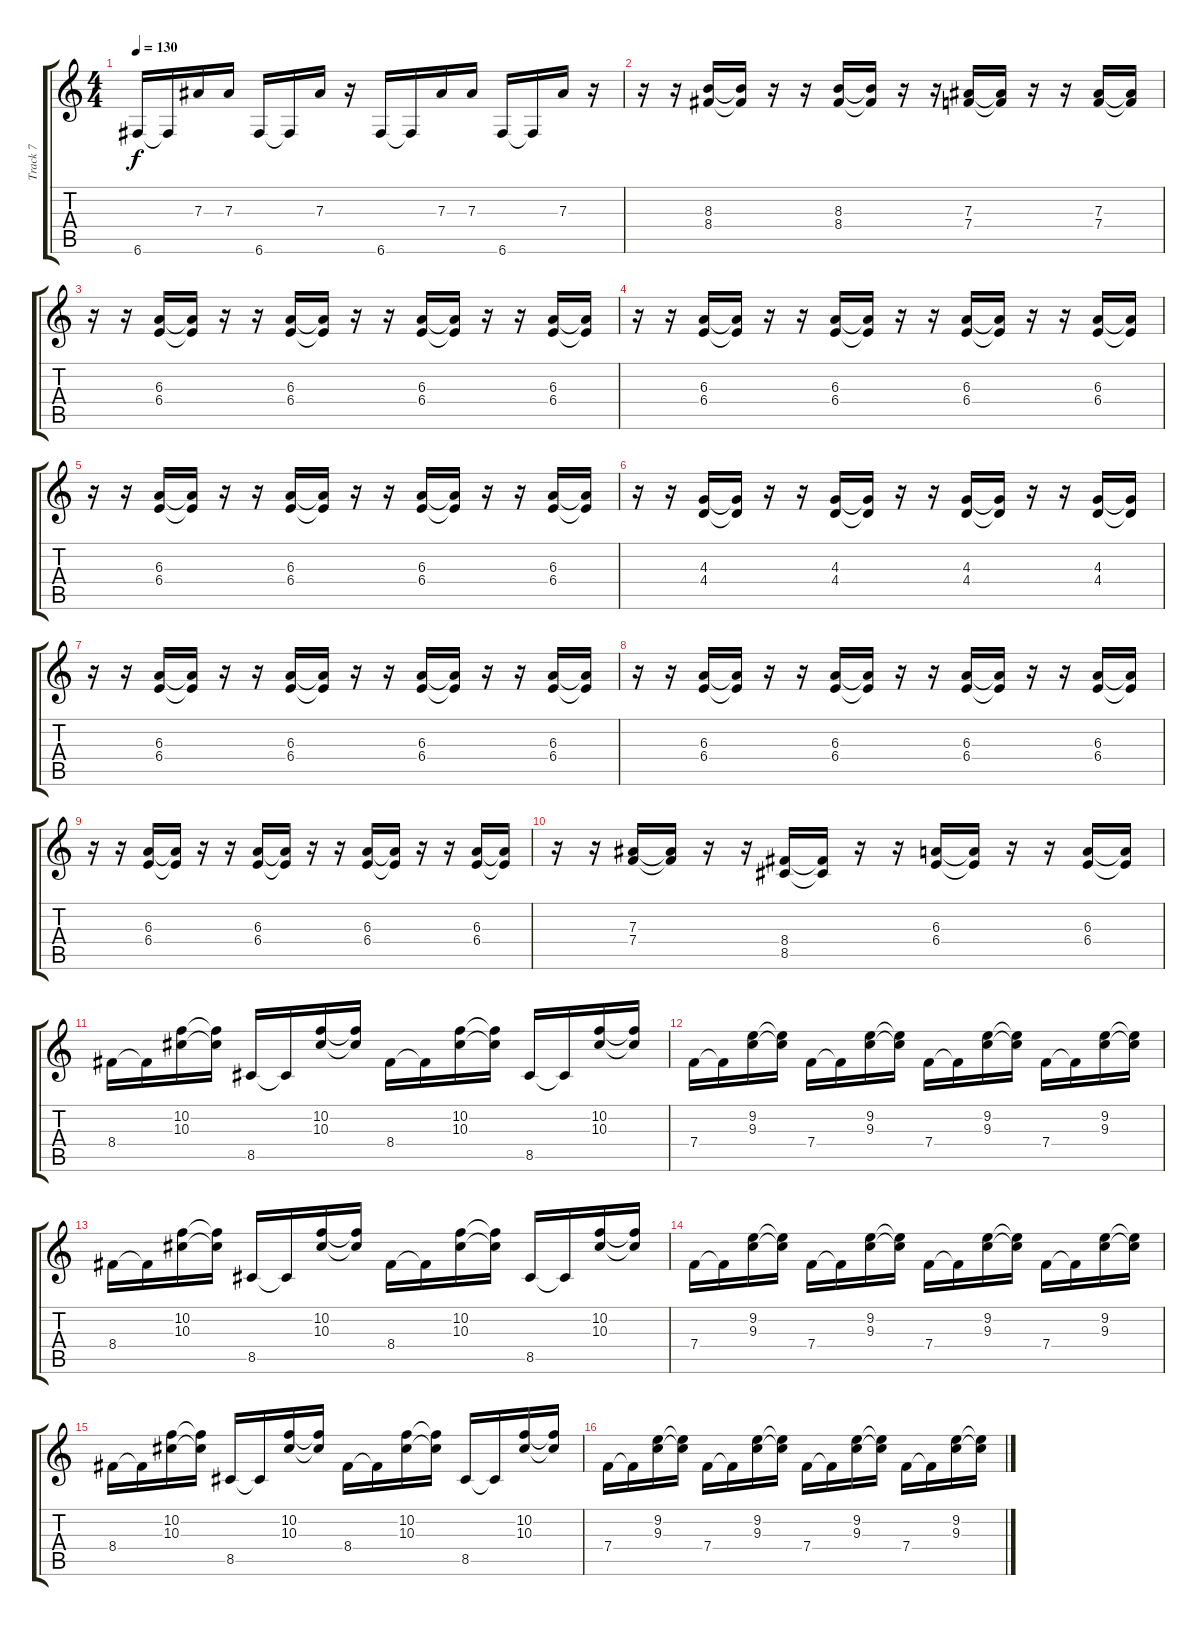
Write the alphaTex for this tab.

\track ("Track 7" "Track 7") {instrument distortionguitar}
\staff {score tabs}
\tuning (C4 G3 Eb3 Bb2 F2 C2) {hide}
\ts (4 4)
\tempo 130
\clef g2
\ks c
6.6.16{dy f} 6.6{t}.16 7.3.16 7.3.16 6.6.16 6.6{t}.16 7.3.16 r.16 6.6.16 6.6{t}.16 7.3.16 7.3.16 6.6.16 6.6{t}.16 7.3.16 r.16 |
r.16 r.16 (8.3 8.4).16 (8.3{t} 8.4{t}).16 r.16 r.16 (8.3 8.4).16 (8.3{t} 8.4{t}).16 r.16 r.16 (7.3 7.4).16 (7.3{t} 7.4{t}).16 r.16 r.16 (7.3 7.4).16 (7.3{t} 7.4{t}).16 |
r.16 r.16 (6.3 6.4).16 (6.3{t} 6.4{t}).16 r.16 r.16 (6.3 6.4).16 (6.3{t} 6.4{t}).16 r.16 r.16 (6.3 6.4).16 (6.3{t} 6.4{t}).16 r.16 r.16 (6.3 6.4).16 (6.3{t} 6.4{t}).16 |
r.16 r.16 (6.3 6.4).16 (6.3{t} 6.4{t}).16 r.16 r.16 (6.3 6.4).16 (6.3{t} 6.4{t}).16 r.16 r.16 (6.3 6.4).16 (6.3{t} 6.4{t}).16 r.16 r.16 (6.3 6.4).16 (6.3{t} 6.4{t}).16 |
r.16 r.16 (6.3 6.4).16 (6.3{t} 6.4{t}).16 r.16 r.16 (6.3 6.4).16 (6.3{t} 6.4{t}).16 r.16 r.16 (6.3 6.4).16 (6.3{t} 6.4{t}).16 r.16 r.16 (6.3 6.4).16 (6.3{t} 6.4{t}).16 |
r.16 r.16 (4.3 4.4).16 (4.3{t} 4.4{t}).16 r.16 r.16 (4.3 4.4).16 (4.3{t} 4.4{t}).16 r.16 r.16 (4.3 4.4).16 (4.3{t} 4.4{t}).16 r.16 r.16 (4.3 4.4).16 (4.3{t} 4.4{t}).16 |
r.16 r.16 (6.3 6.4).16 (6.3{t} 6.4{t}).16 r.16 r.16 (6.3 6.4).16 (6.3{t} 6.4{t}).16 r.16 r.16 (6.3 6.4).16 (6.3{t} 6.4{t}).16 r.16 r.16 (6.3 6.4).16 (6.3{t} 6.4{t}).16 |
r.16 r.16 (6.3 6.4).16 (6.3{t} 6.4{t}).16 r.16 r.16 (6.3 6.4).16 (6.3{t} 6.4{t}).16 r.16 r.16 (6.3 6.4).16 (6.3{t} 6.4{t}).16 r.16 r.16 (6.3 6.4).16 (6.3{t} 6.4{t}).16 |
r.16 r.16 (6.3 6.4).16 (6.3{t} 6.4{t}).16 r.16 r.16 (6.3 6.4).16 (6.3{t} 6.4{t}).16 r.16 r.16 (6.3 6.4).16 (6.3{t} 6.4{t}).16 r.16 r.16 (6.3 6.4).16 (6.3{t} 6.4{t}).16 |
r.16 r.16 (7.3 7.4).16 (7.3{t} 7.4{t}).16 r.16 r.16 (8.4 8.5).16 (8.4{t} 8.5{t}).16 r.16 r.16 (6.3 6.4).16 (6.3{t} 6.4{t}).16 r.16 r.16 (6.3 6.4).16 (6.3{t} 6.4{t}).16 |
8.4.16 8.4{t}.16 (10.2 10.3).16 (10.2{t} 10.3{t}).16 8.5.16 8.5{t}.16 (10.2 10.3).16 (10.2{t} 10.3{t}).16 8.4.16 8.4{t}.16 (10.2 10.3).16 (10.2{t} 10.3{t}).16 8.5.16 8.5{t}.16 (10.2 10.3).16 (10.2{t} 10.3{t}).16 |
7.4.16 7.4{t}.16 (9.2 9.3).16 (9.2{t} 9.3{t}).16 7.4.16 7.4{t}.16 (9.2 9.3).16 (9.2{t} 9.3{t}).16 7.4.16 7.4{t}.16 (9.2 9.3).16 (9.2{t} 9.3{t}).16 7.4.16 7.4{t}.16 (9.2 9.3).16 (9.2{t} 9.3{t}).16 |
8.4.16 8.4{t}.16 (10.2 10.3).16 (10.2{t} 10.3{t}).16 8.5.16 8.5{t}.16 (10.2 10.3).16 (10.2{t} 10.3{t}).16 8.4.16 8.4{t}.16 (10.2 10.3).16 (10.2{t} 10.3{t}).16 8.5.16 8.5{t}.16 (10.2 10.3).16 (10.2{t} 10.3{t}).16 |
7.4.16 7.4{t}.16 (9.2 9.3).16 (9.2{t} 9.3{t}).16 7.4.16 7.4{t}.16 (9.2 9.3).16 (9.2{t} 9.3{t}).16 7.4.16 7.4{t}.16 (9.2 9.3).16 (9.2{t} 9.3{t}).16 7.4.16 7.4{t}.16 (9.2 9.3).16 (9.2{t} 9.3{t}).16 |
8.4.16 8.4{t}.16 (10.2 10.3).16 (10.2{t} 10.3{t}).16 8.5.16 8.5{t}.16 (10.2 10.3).16 (10.2{t} 10.3{t}).16 8.4.16 8.4{t}.16 (10.2 10.3).16 (10.2{t} 10.3{t}).16 8.5.16 8.5{t}.16 (10.2 10.3).16 (10.2{t} 10.3{t}).16 |
7.4.16 7.4{t}.16 (9.2 9.3).16 (9.2{t} 9.3{t}).16 7.4.16 7.4{t}.16 (9.2 9.3).16 (9.2{t} 9.3{t}).16 7.4.16 7.4{t}.16 (9.2 9.3).16 (9.2{t} 9.3{t}).16 7.4.16 7.4{t}.16 (9.2 9.3).16 (9.2{t} 9.3{t}).16
